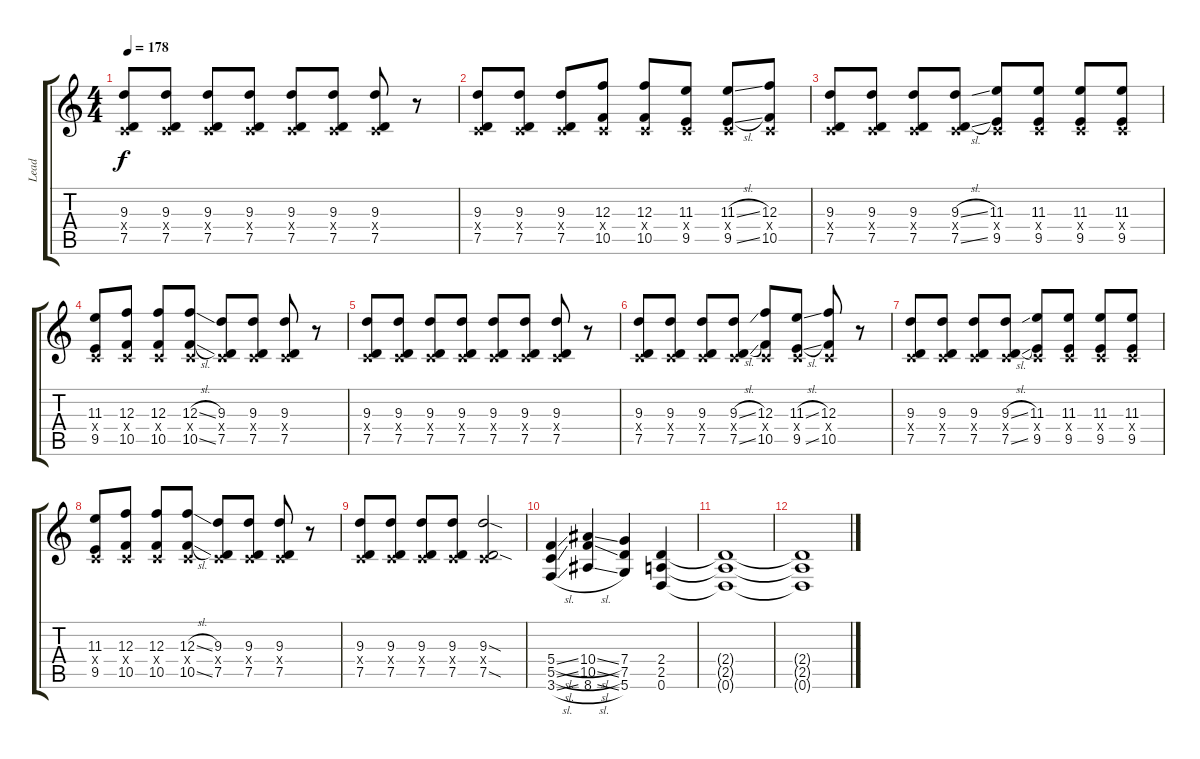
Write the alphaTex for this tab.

\track ("Lead" "Lead") {instrument overdrivenguitar}
\staff {score tabs}
\tuning (D4 A3 F3 C3 G2 D2) {hide}
\ts (4 4)
\tempo 178
\clef g2
\ks c
(9.3 0.4{x} 7.5).8{dy f} (9.3 0.4{x} 7.5).8 (9.3 0.4{x} 7.5).8 (9.3 0.4{x} 7.5).8 (9.3 0.4{x} 7.5).8 (9.3 0.4{x} 7.5).8 (9.3 0.4{x} 7.5).8 r.8 |
(9.3 0.4{x} 7.5).8 (9.3 0.4{x} 7.5).8 (9.3 0.4{x} 7.5).8 (12.3 0.4{x} 10.5).8 (12.3 0.4{x} 10.5).8 (11.3 0.4{x} 9.5).8 (11.3{sl} 0.4{x} 9.5{sl}).8 (12.3 0.4{x} 10.5).8 |
(9.3 0.4{x} 7.5).8 (9.3 0.4{x} 7.5).8 (9.3 0.4{x} 7.5).8 (9.3{sl} 0.4{x} 7.5{sl}).8 (11.3 0.4{x} 9.5).8 (11.3 0.4{x} 9.5).8 (11.3 0.4{x} 9.5).8 (11.3 0.4{x} 9.5).8 |
(11.3 0.4{x} 9.5).8 (12.3 0.4{x} 10.5).8 (12.3 0.4{x} 10.5).8 (12.3{sl} 0.4{x} 10.5{sl}).8 (9.3 0.4{x} 7.5).8 (9.3 0.4{x} 7.5).8 (9.3 0.4{x} 7.5).8 r.8 |
(9.3 0.4{x} 7.5).8 (9.3 0.4{x} 7.5).8 (9.3 0.4{x} 7.5).8 (9.3 0.4{x} 7.5).8 (9.3 0.4{x} 7.5).8 (9.3 0.4{x} 7.5).8 (9.3 0.4{x} 7.5).8 r.8 |
(9.3 0.4{x} 7.5).8 (9.3 0.4{x} 7.5).8 (9.3 0.4{x} 7.5).8 (9.3{sl} 0.4{x} 7.5{sl}).8 (12.3 0.4{x} 10.5).8 (11.3{sl} 0.4{x} 9.5{sl}).8 (12.3 0.4{x} 10.5).8 r.8 |
(9.3 0.4{x} 7.5).8 (9.3 0.4{x} 7.5).8 (9.3 0.4{x} 7.5).8 (9.3{sl} 0.4{x} 7.5{sl}).8 (11.3 0.4{x} 9.5).8 (11.3 0.4{x} 9.5).8 (11.3 0.4{x} 9.5).8 (11.3 0.4{x} 9.5).8 |
(11.3 0.4{x} 9.5).8 (12.3 0.4{x} 10.5).8 (12.3 0.4{x} 10.5).8 (12.3{sl} 0.4{x} 10.5{sl}).8 (9.3 0.4{x} 7.5).8 (9.3 0.4{x} 7.5).8 (9.3 0.4{x} 7.5).8 r.8 |
(9.3 0.4{x} 7.5).8 (9.3 0.4{x} 7.5).8 (9.3 0.4{x} 7.5).8 (9.3 0.4{x} 7.5).8 (9.3{sod} 0.4{x} 7.5{sod}).2 |
(5.4{sl} 5.5{sl} 3.6{sl}).4 (10.4{sl} 10.5{sl} 8.6{sl}).4 (7.4 7.5 5.6).4 (2.4 2.5 0.6).4 |
(2.4{t} 2.5{t} 0.6{t}).1 |
(2.4{t} 2.5{t} 0.6{t}).1
